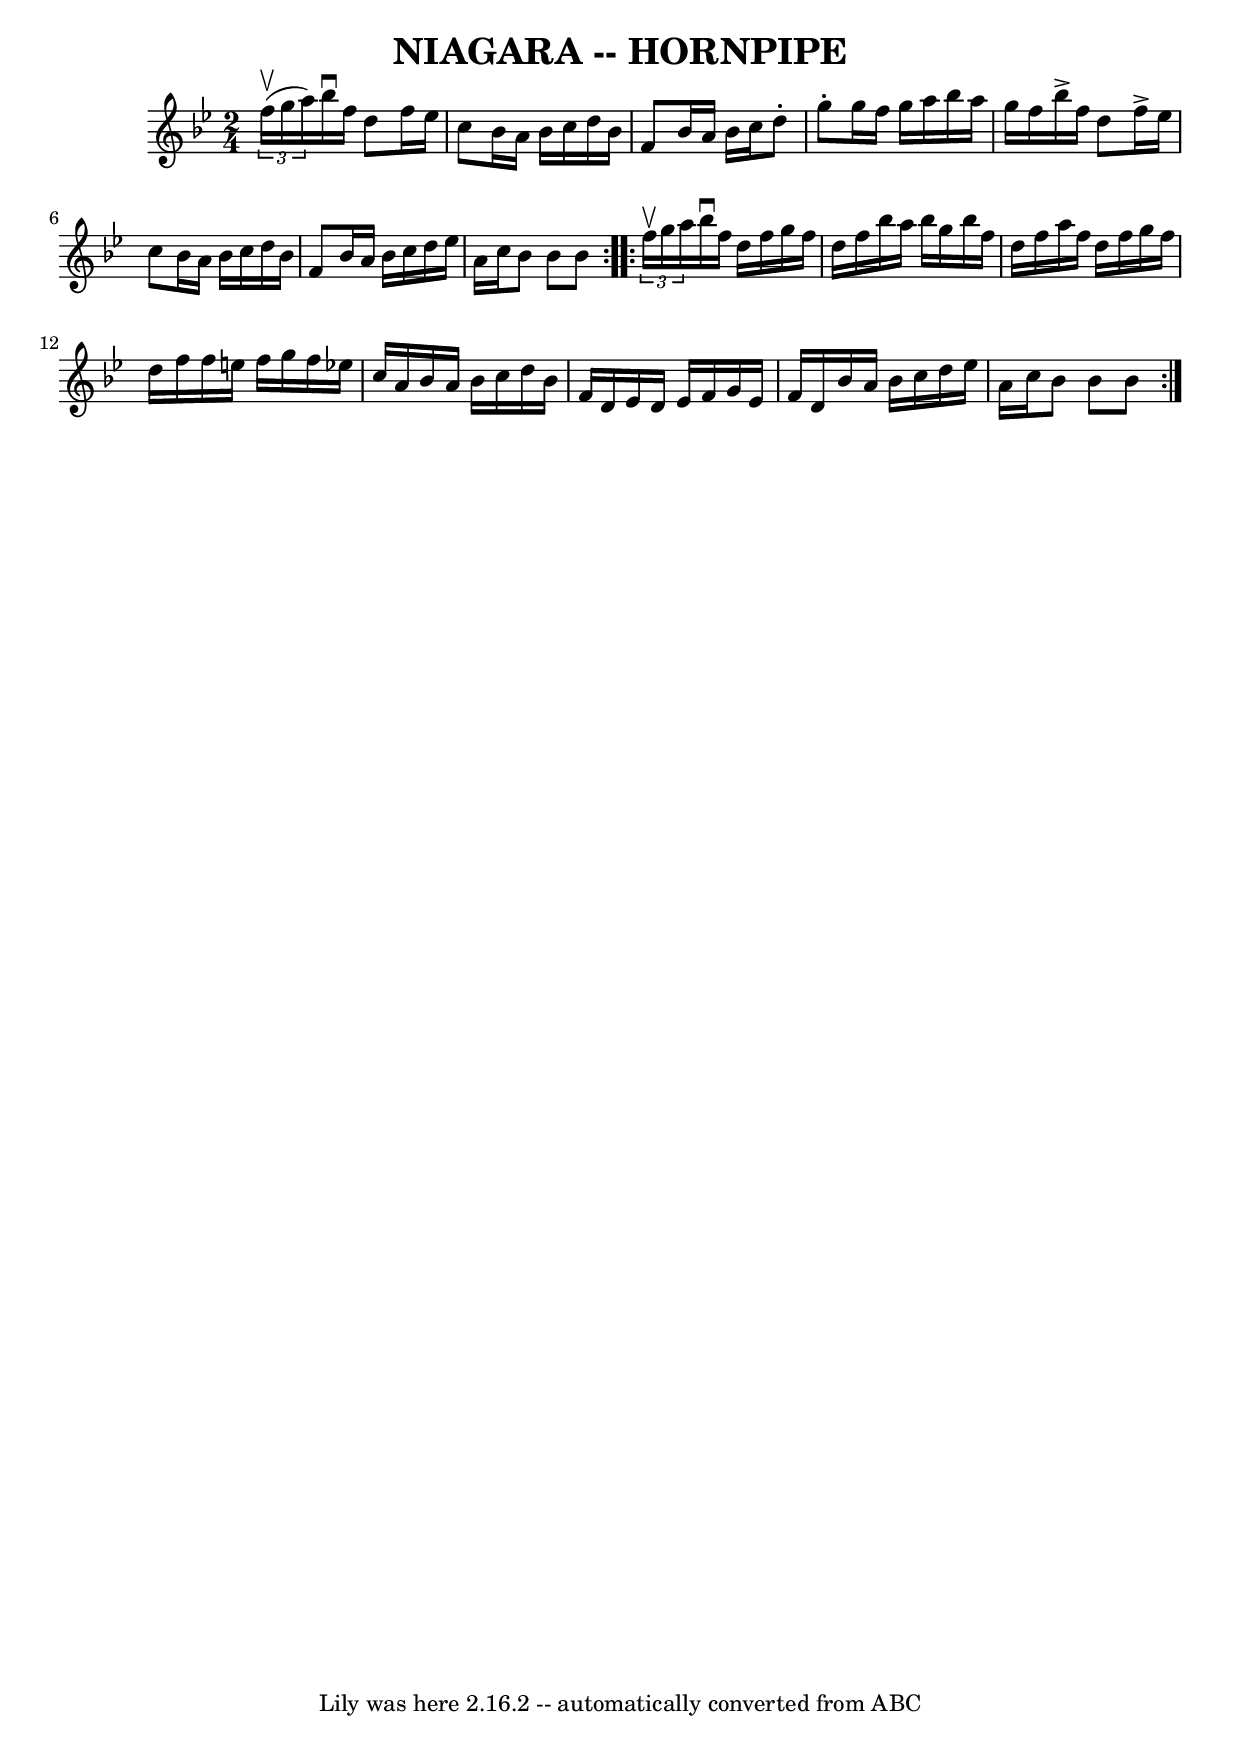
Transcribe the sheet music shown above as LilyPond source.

\version "2.16.2"
\include "Mammoth.ily"
\header {
  %% book = "Cole's 1000 Fiddle Tunes"
 crossRefNumber = "1"
 footnotes = "\\\\\\\\NIAGARA HORNPIPE -- First couple down the outside, back and cross over;\\\\First lady balance with 2d gent, (Same time first gent. balance with 2d lady.)\\\\First couple swing to place, ladies' chain. Right and left 4."
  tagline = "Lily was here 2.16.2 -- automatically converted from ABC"
  title = "NIAGARA -- HORNPIPE"

}
voicedefault =  {



  \repeat volta 2 {

    \time 2/4 
    \key bes \major   \times 2/3 { f''16 (^\upbow g''16 a''16) 
 				 }        |
 bes''16^\downbow f''16 d''8 f''16 ees''16 c''8     |
 bes'16 a'16 bes'16 c''16 d''16 bes'16 f'8   |
 bes'16 a'16 bes'16 c''16 d''8-. g''8-.   |
 g''16 f''16 g''16 a''16 bes''16 a''16 g''16 f''16     |  |
 bes''16^\accent f''16 d''8 f''16^\accent ees''16 c''8     |
 bes'16 a'16 bes'16 c''16 d''16 bes'16 f'8     |
 bes'16 a'16 bes'16 c''16 d''16 ees''16 a'16 c''16     |
 bes'8 bes'8 bes'8    
  }     

  \repeat volta 2 {
    \times 2/3 { f''16^\upbow g''16 a''16)  	       }         |
 bes''16^\downbow f''16 d''16 f''16 g''16 f''16 d''16 f''16     |
 bes''16 a''16 bes''16 g''16 bes''16 f''16 d''16 f''16     |
 a''16 f''16 d''16 f''16 g''16 f''16 d''16 f''16     |
 f''16 e''16 f''16 g''16 f''16 ees''!16 c''16 a'16    |  |
 bes'16 a'16 bes'16 c''16 d''16 bes'16 f'16 d'16     |
 ees'16 d'16 ees'16 f'16 g'16 ees'16 f'16 d'16     |
 bes'16 a'16 bes'16 c''16 d''16 ees''16 a'16 c''16     |
    
 bes'8 bes'8 bes'8    
  }   

}

\score{
  <<

    \context Staff="default"
    {
      \voicedefault 
      
    }

  >>
  \layout {
    
  }
  \midi {
  }

}
